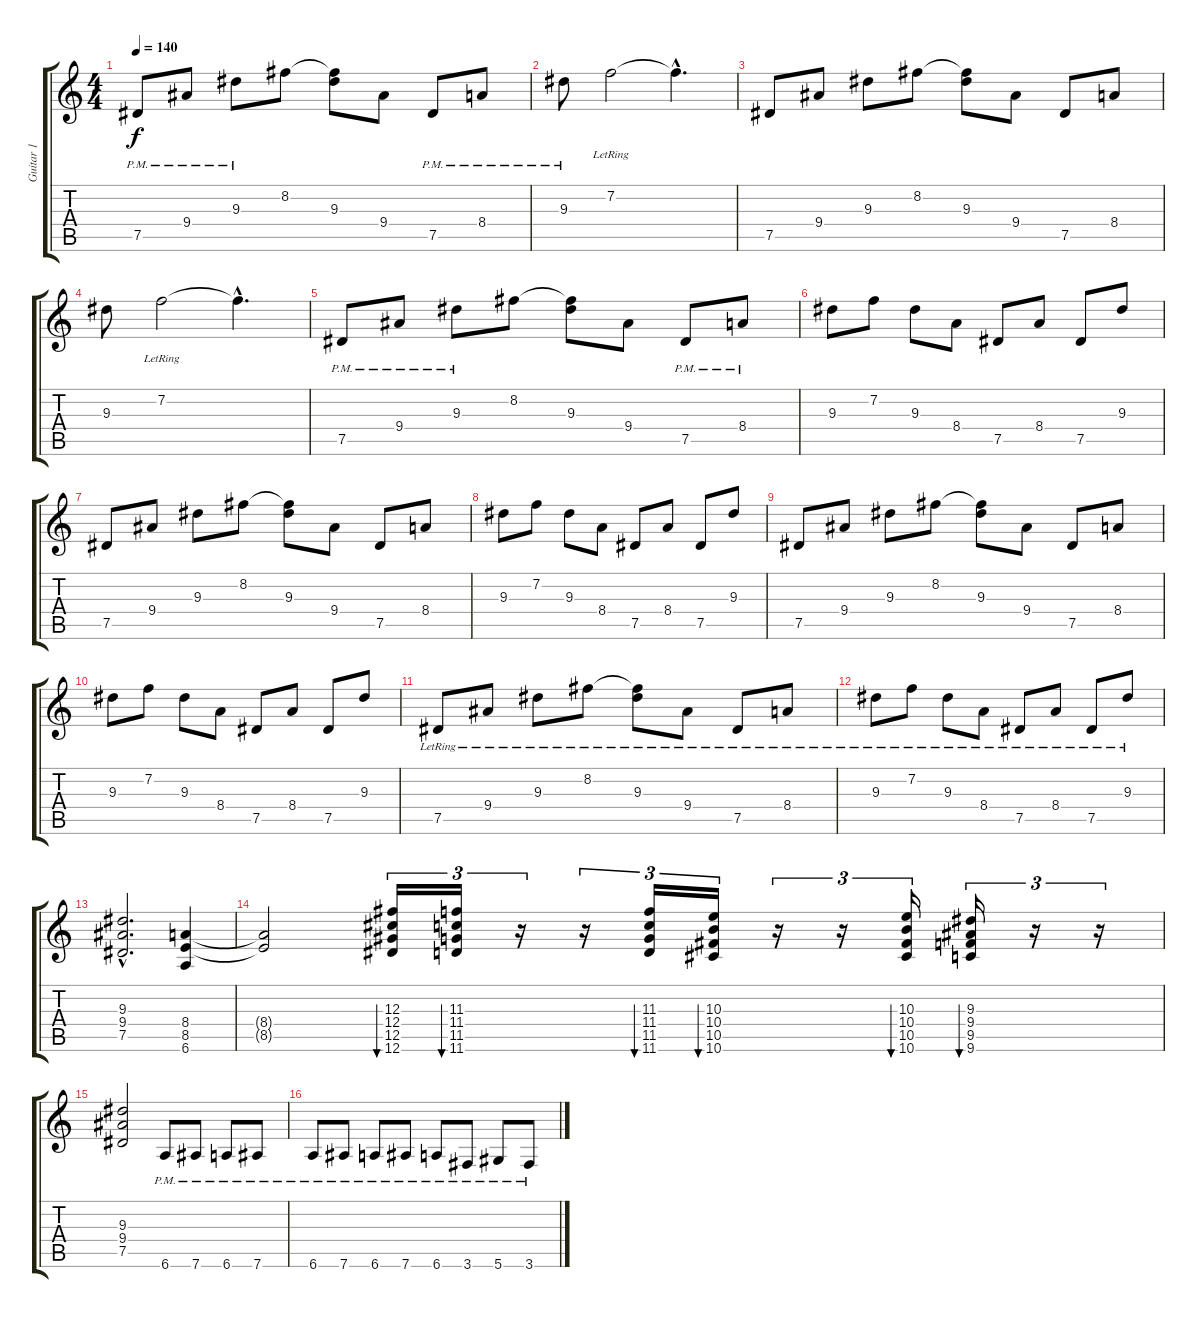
\track ("Guitar 1" "Guitar 1") {instrument overdrivenguitar}
\staff {score tabs}
\tuning (Eb4 Bb3 Gb3 Db3 Ab2 Eb2) {hide}
\ts (4 4)
\tempo 140
\clef g2
\ks c
7.5{pm}.8{dy f instrument overdrivenguitar} 9.4{pm}.8 9.3{pm}.8 8.2.8 (8.2{t} 9.3).8 9.4.8 7.5{pm}.8 8.4{pm}.8 |
9.3{pm}.8 7.2{lr}.2 7.2{hac t}.4{d} |
7.5.8 9.4.8 9.3.8 8.2.8 (8.2{t} 9.3).8 9.4.8 7.5.8 8.4.8 |
9.3.8 7.2{lr}.2 7.2{hac t}.4{d} |
7.5{pm}.8 9.4{pm}.8 9.3{pm}.8 8.2.8 (8.2{t} 9.3).8 9.4.8 7.5{pm}.8 8.4{pm}.8 |
9.3.8 7.2.8 9.3.8 8.4.8 7.5.8 8.4.8 7.5.8 9.3.8 |
7.5.8 9.4.8 9.3.8 8.2.8 (8.2{t} 9.3).8 9.4.8 7.5.8 8.4.8 |
9.3.8 7.2.8 9.3.8 8.4.8 7.5.8 8.4.8 7.5.8 9.3.8 |
7.5.8 9.4.8 9.3.8 8.2.8 (8.2{t} 9.3).8 9.4.8 7.5.8 8.4.8 |
9.3.8 7.2.8 9.3.8 8.4.8 7.5.8 8.4.8 7.5.8 9.3.8 |
7.5{lr}.8 9.4{lr}.8 9.3{lr}.8 8.2{lr}.8 (8.2{t} 9.3{lr}).8 9.4{lr}.8 7.5{lr}.8 8.4{lr}.8 |
9.3{lr}.8 7.2{lr}.8 9.3{lr}.8 8.4{lr}.8 7.5{lr}.8 8.4{lr}.8 7.5{lr}.8 9.3{lr}.8 |
(9.3{hac} 9.4{hac} 7.5{hac}).2{d} (8.4 8.5 6.6).4 |
(8.4{t} 8.5{t}).2 (12.3 12.4 12.5 12.6).16{tu (3 2) bu 480 instrument guitarfretnoise} (11.3 11.4 11.5 11.6).16{tu (3 2) bu 480} r.16{tu (3 2)} r.16{tu (3 2)} (11.3 11.4 11.5 11.6).16{tu (3 2) bu 480} (10.3 10.4 10.5 10.6).16{tu (3 2) bu 480} r.16{tu (3 2)} r.16{tu (3 2)} (10.3 10.4 10.5 10.6).16{tu (3 2) bu 480} (9.3 9.4 9.5 9.6).16{tu (3 2) bu 480} r.16{tu (3 2)} r.16{tu (3 2)} |
(9.3 9.4 7.5).2{instrument overdrivenguitar} 6.6{pm}.8 7.6{pm}.8 6.6{pm}.8 7.6{pm}.8 |
6.6{pm}.8 7.6{pm}.8 6.6{pm}.8 7.6{pm}.8 6.6{pm}.8 3.6{pm}.8 5.6{pm}.8 3.6{pm}.8
